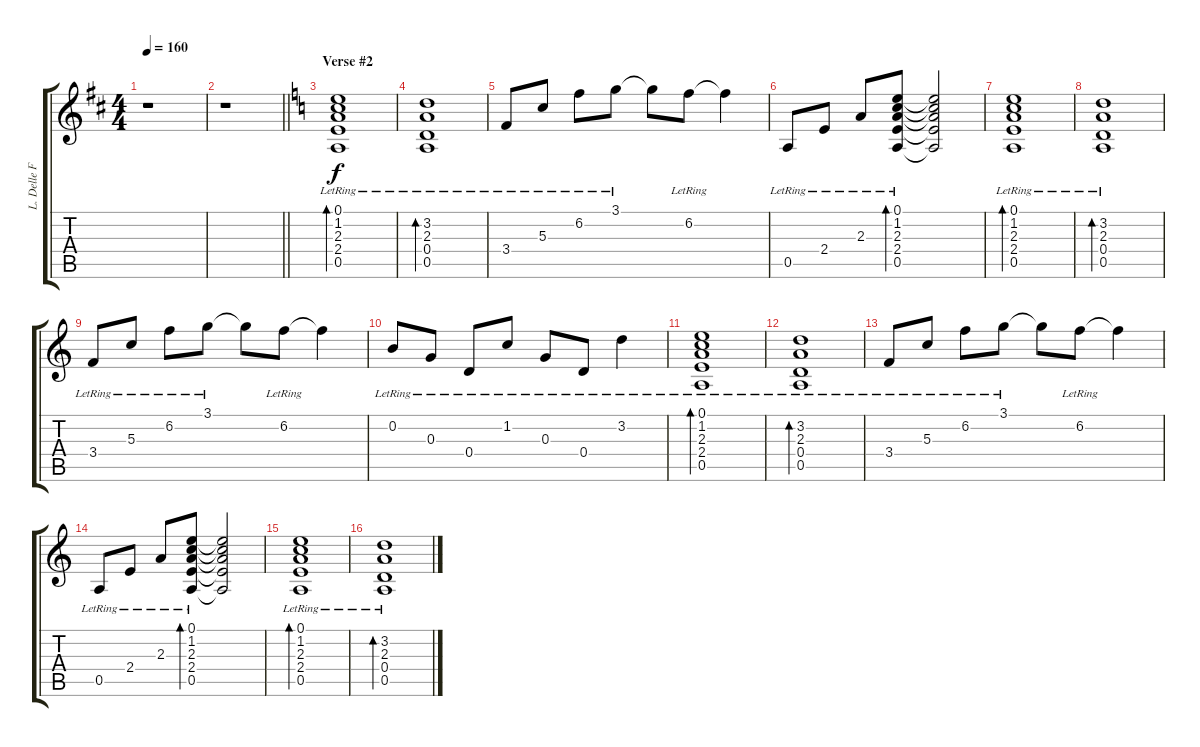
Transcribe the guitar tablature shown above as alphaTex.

\track ("L. Delle Fave (Clean Guitar R)" "L. Delle F") {instrument electricguitarclean}
\staff {score tabs}
\tuning (E4 B3 G3 D3 A2 E2) {hide}
\ts (4 4)
\tempo 160
\clef g2
\ks bminor
r.1{dy f} |
\barLineRight lightlight
r.1 |
\section ("" "Verse #2")
\ks c
(0.1{lr} 1.2{lr} 2.3{lr} 2.4{lr} 0.5{lr}).1{bd 240} |
(3.2{lr} 2.3{lr} 0.4{lr} 0.5{lr}).1{bd 240} |
3.4{lr}.8 5.3{lr}.8 6.2{lr}.8 3.1{lr}.8 3.1{t}.8 6.2{lr}.8 6.2{t}.4 |
0.5{lr}.8 2.4{lr}.8 2.3{lr}.8 (0.1{lr} 1.2{lr} 2.3{lr} 2.4{lr} 0.5{lr}).8{bd 240} (0.1{t} 1.2{t} 2.3{t} 2.4{t} 0.5{t}).2 |
(0.1{lr} 1.2{lr} 2.3{lr} 2.4{lr} 0.5{lr}).1{bd 240} |
(3.2{lr} 2.3{lr} 0.4{lr} 0.5{lr}).1{bd 240} |
3.4{lr}.8 5.3{lr}.8 6.2{lr}.8 3.1{lr}.8 3.1{t}.8 6.2{lr}.8 6.2{t}.4 |
0.2{lr}.8 0.3{lr}.8 0.4{lr}.8 1.2{lr}.8 0.3{lr}.8 0.4{lr}.8 3.2{lr}.4 |
(0.1{lr} 1.2{lr} 2.3{lr} 2.4{lr} 0.5{lr}).1{bd 240} |
(3.2{lr} 2.3{lr} 0.4{lr} 0.5{lr}).1{bd 240} |
3.4{lr}.8 5.3{lr}.8 6.2{lr}.8 3.1{lr}.8 3.1{t}.8 6.2{lr}.8 6.2{t}.4 |
0.5{lr}.8 2.4{lr}.8 2.3{lr}.8 (0.1{lr} 1.2{lr} 2.3{lr} 2.4{lr} 0.5{lr}).8{bd 240} (0.1{t} 1.2{t} 2.3{t} 2.4{t} 0.5{t}).2 |
(0.1{lr} 1.2{lr} 2.3{lr} 2.4{lr} 0.5{lr}).1{bd 240} |
(3.2{lr} 2.3{lr} 0.4{lr} 0.5{lr}).1{bd 240}
